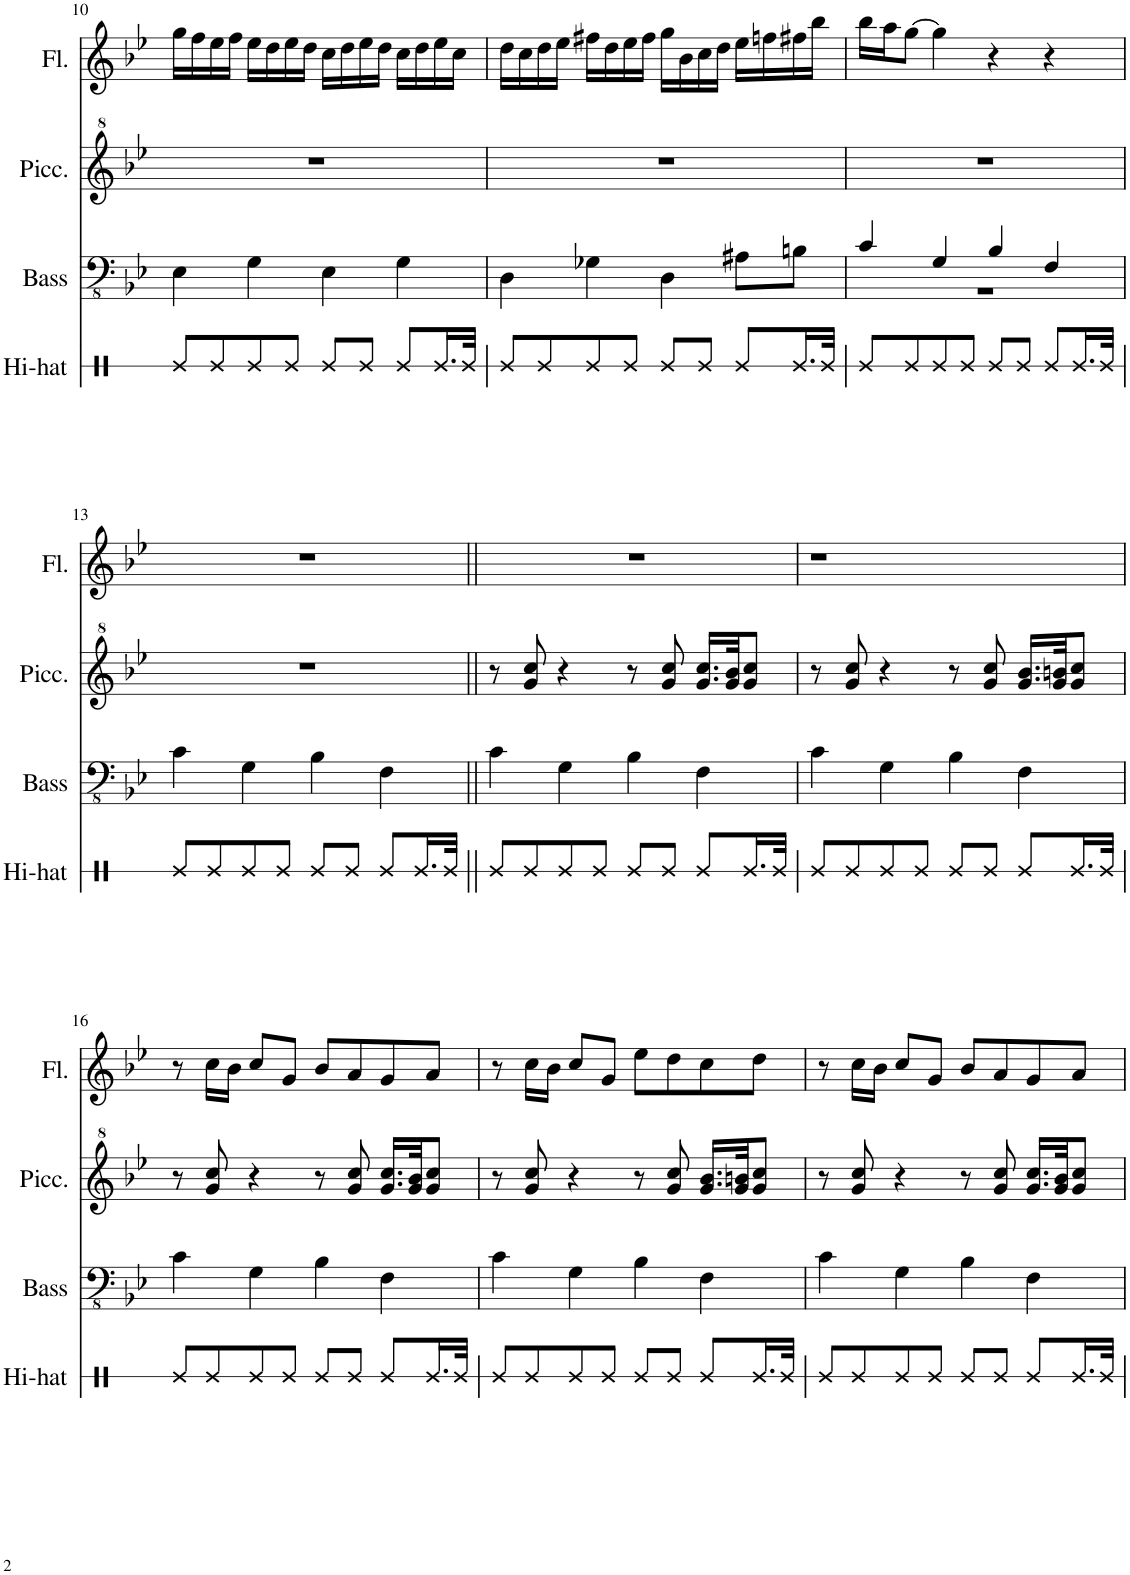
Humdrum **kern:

**kern	**kern	**kern	**kern
*part4	*part3	*part2	*part1
*staff4	*staff3	*staff2	*staff1
*I"Hi-hat	*I"Acoustic Bass	*I"Piccolo	*I"Flute
*I'Hi-hat	*I'Bass	*I'Picc.	*I'Fl.
!!LO:PB:g=z
*clefX	*clefFv4	*clefG^2	*clefG2
*	*	*Trd-7c-12	*
*k[]	*k[b-e-]	*k[b-e-]	*k[b-e-]
*M4/4	*M4/4	*M4/4	*M4/4
=10	=10	=10	=10
8Re/L	4EE-\	1r	16gg\LL
.	.	.	16ff\
8Re/	.	.	16ee-\
.	.	.	16ff\JJ
8Re/	4GG\	.	16ee-\LL
.	.	.	16dd\
8Re/J	.	.	16ee-\
.	.	.	16dd\JJ
8Re/L	4EE-\	.	16cc\LL
.	.	.	16dd\
8Re/J	.	.	16ee-\
.	.	.	16dd\JJ
8Re/L	4GG\	.	16cc\LL
.	.	.	16dd\
16.Re/L	.	.	16ee-\
.	.	.	16cc\JJ
32Re/JJk	.	.	.
=11	=11	=11	=11
8Re/L	4DD\	1r	16dd\LL
.	.	.	16cc\
8Re/	.	.	16dd\
.	.	.	16ee-\JJ
8Re/	4GG-X\	.	16ff#X\LL
.	.	.	16dd\
8Re/J	.	.	16ee-\
.	.	.	16ff#\JJ
8Re/L	4DD\	.	16gg\LL
.	.	.	16b-\
8Re/J	.	.	16cc\
.	.	.	16dd\JJ
8Re/L	8AA#X\L	.	16ee-\LL
.	.	.	16ffn\
16.Re/L	8BBn\J	.	16ff#X\
.	.	.	16bb-\JJ
32Re/JJk	.	.	.
=12	=12	=12	=12
*	*^	*	*
8Re/L	4C/	1r	1r	16bb-\LL
.	.	.	.	16aa\J
8Re/	.	.	.	[8gg\J
8Re/	4GG/	.	.	4gg\]
8Re/J	.	.	.	.
8Re/L	4BB-/	.	.	4r
8Re/J	.	.	.	.
8Re/L	4FF/	.	.	4r
16.Re/L	.	.	.	.
32Re/JJk	.	.	.	.
*	*v	*v	*	*
!!LO:LB:g=z
=13	=13	=13	=13
8Re/L	4C\	1r	1r
8Re/	.	.	.
8Re/	4GG\	.	.
8Re/J	.	.	.
8Re/L	4BB-\	.	.
8Re/J	.	.	.
8Re/L	4FF\	.	.
16.Re/L	.	.	.
32Re/JJk	.	.	.
=14||	=14||	=14||	=14||
8Re/L	4C\	8r	1r
8Re/	.	8gg/ 8ccc/	.
8Re/	4GG\	4r	.
8Re/J	.	.	.
8Re/L	4BB-\	8r	.
8Re/J	.	8gg/ 8ccc/	.
8Re/L	4FF\	16.gg/ 16.ccc/LL	.
.	.	32gg/ 32bb-/JK	.
16.Re/L	.	8gg/ 8ccc/J	.
32Re/JJk	.	.	.
=15	=15	=15	=15
8Re/L	4C\	8r	1r
8Re/	.	8gg/ 8ccc/	.
8Re/	4GG\	4r	.
8Re/J	.	.	.
8Re/L	4BB-\	8r	.
8Re/J	.	8gg/ 8ccc/	.
8Re/L	4FF\	16.gg/ 16.bb-/LL	.
.	.	32gg/ 32bbn/JK	.
16.Re/L	.	8gg/ 8ccc/J	.
32Re/JJk	.	.	.
!!LO:LB:g=z
=16	=16	=16	=16
8Re/L	4C\	8r	8r
8Re/	.	8gg/ 8ccc/	16cc\LL
.	.	.	16b-\JJ
8Re/	4GG\	4r	8cc/L
8Re/J	.	.	8g/J
8Re/L	4BB-\	8r	8b-/L
8Re/J	.	8gg/ 8ccc/	8a/
8Re/L	4FF\	16.gg/ 16.ccc/LL	8g/
.	.	32gg/ 32bb-/JK	.
16.Re/L	.	8gg/ 8ccc/J	8a/J
32Re/JJk	.	.	.
=17	=17	=17	=17
8Re/L	4C\	8r	8r
8Re/	.	8gg/ 8ccc/	16cc\LL
.	.	.	16b-\JJ
8Re/	4GG\	4r	8cc/L
8Re/J	.	.	8g/J
8Re/L	4BB-\	8r	8ee-\L
8Re/J	.	8gg/ 8ccc/	8dd\
8Re/L	4FF\	16.gg/ 16.bb-/LL	8cc\
.	.	32gg/ 32bbn/JK	.
16.Re/L	.	8gg/ 8ccc/J	8dd\J
32Re/JJk	.	.	.
=18	=18	=18	=18
8Re/L	4C\	8r	8r
8Re/	.	8gg/ 8ccc/	16cc\LL
.	.	.	16b-\JJ
8Re/	4GG\	4r	8cc/L
8Re/J	.	.	8g/J
8Re/L	4BB-\	8r	8b-/L
8Re/J	.	8gg/ 8ccc/	8a/
8Re/L	4FF\	16.gg/ 16.ccc/LL	8g/
.	.	32gg/ 32bb-/JK	.
16.Re/L	.	8gg/ 8ccc/J	8a/J
32Re/JJk	.	.	.
=	=	=	=
*-	*-	*-	*-
